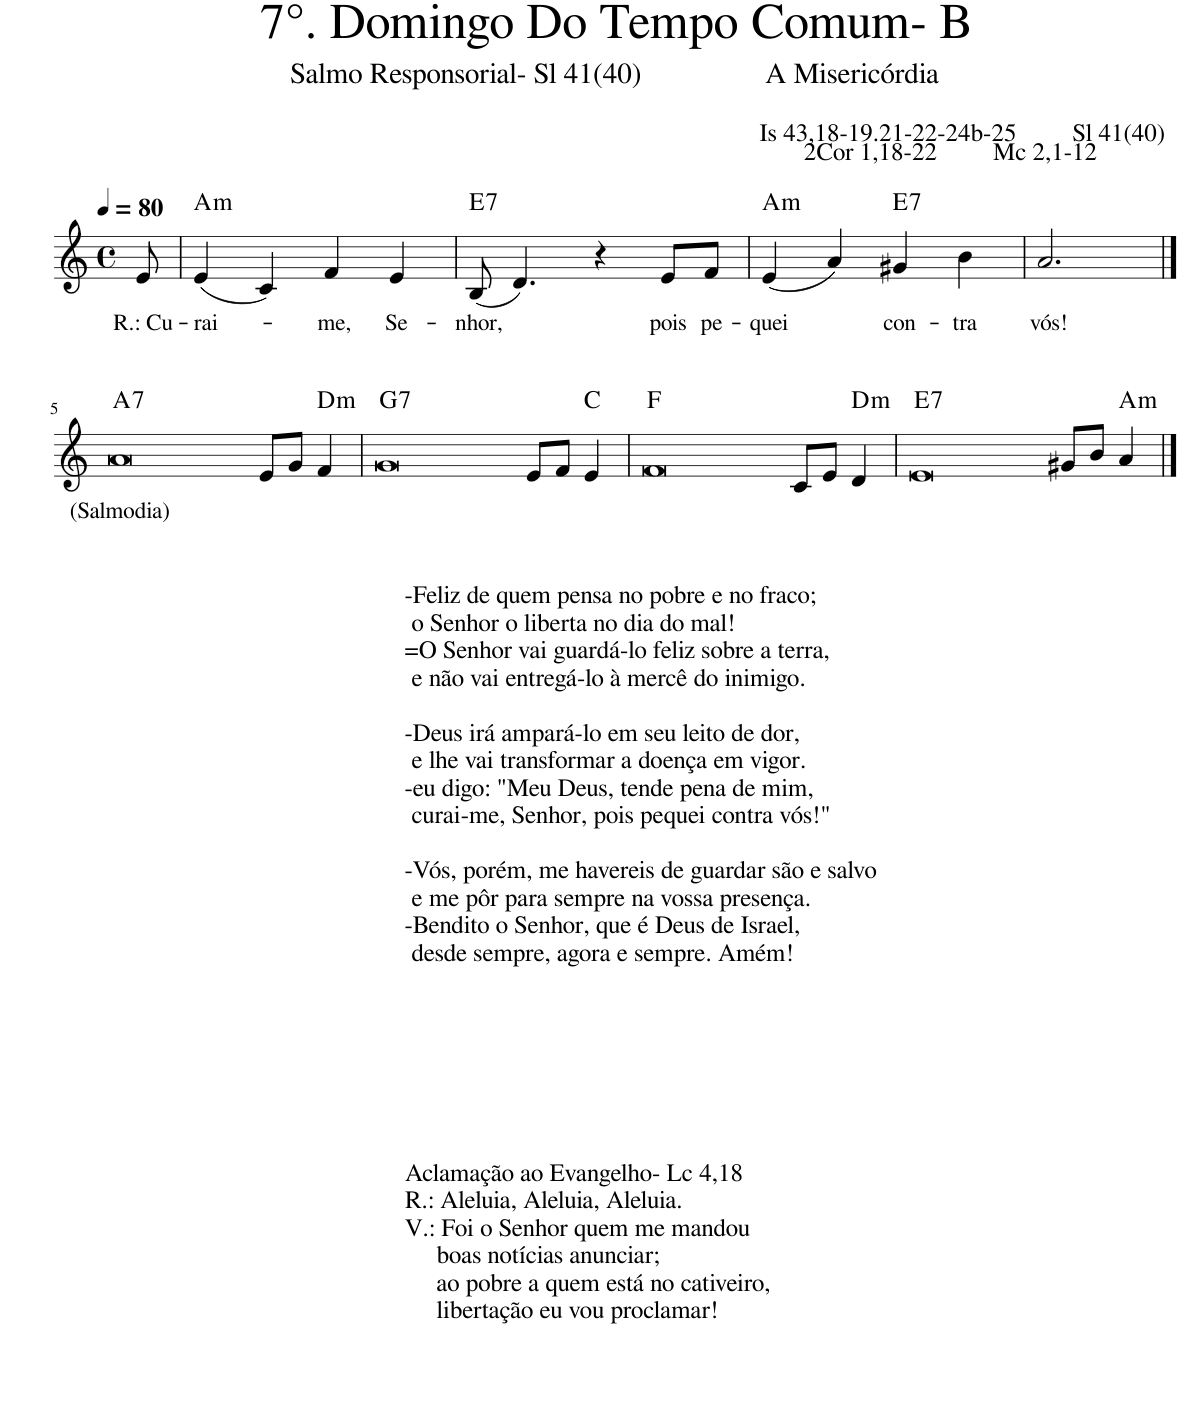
**kern	**text	**harte
*part1	*part1	*part1
*staff1	*staff1	*
*I"Voz	*	*
*I'Vo.	*	*
*clefG2	*	*
*k[]	*	*
*M4/4	*	*
*met(c)	*	*
*MM80	*	*
=	=	=
!	!LO:LY:b	!
8e/	R.: Cu-	.
=1	=1	=1
!	!LO:LY:b	!LO:H:kt=m
(4e/	-rai-	A:min
4c/)	.	.
!	!LO:LY:b	!
4f/	-me,	.
!	!LO:LY:b	!
4e/	Se-	.
=2	=2	=2
!	!LO:LY:b	!LO:H:kt=7
(8B/	-nhor,	E:7
4.d/)	.	.
4r	.	.
!	!LO:LY:b	!
8e/L	pois	.
!	!LO:LY:b	!
8f/J	pe-	.
=3	=3	=3
!	!LO:LY:b	!LO:H:kt=m
(4e/	-quei	A:min
4a/)	.	.
!	!LO:LY:b	!LO:H:kt=7
4g#X/	con-	E:7
!	!LO:LY:b	!
4b\	-tra	.
=4	=4	=4
!	!LO:LY:b	!
2.a/	vós!	.
!!LO:LB:g=z
==5	==5	==5
!LO:TX:b:t=-Feliz de quem pensa no pobre e no fraco;	!	!
!LO:TX:b:t=o Senhor o liberta no dia do mal!	!	!
!LO:TX:b:t==O Senhor vai guardá-lo feliz sobre a terra,	!	!
!LO:TX:b:t=e não vai entregá-lo à mercê do inimigo.	!	!
!LO:TX:b:t=-Deus irá ampará-lo em seu leito de dor,	!	!
!LO:TX:b:t=e lhe vai transformar a doença em vigor.	!	!
!LO:TX:b:t=-eu digo&colon; "Meu Deus, tende pena de mim,	!	!
!LO:TX:b:t=curai-me, Senhor, pois pequei contra vós!"	!	!
!LO:TX:b:t=-Vós, porém, me havereis de guardar são e salvo	!	!
!LO:TX:b:t=e me pôr para sempre na vossa presença.	!	!
!LO:TX:b:t=-Bendito o Senhor, que é Deus de Israel,	!	!
!LO:TX:b:t=desde sempre, agora e sempre. Amém!	!	!
!LO:TX:b:t=Aclamação ao Evangelho- Lc 4,18	!	!
!LO:TX:b:t=R.&colon; Aleluia, Aleluia, Aleluia.	!	!
!LO:TX:b:t=V.&colon; Foi o Senhor quem me mandou	!	!
!LO:TX:b:t=boas notícias anunciar;	!	!
!LO:TX:b:t=ao pobre a quem está no cativeiro,	!	!
!LO:TX:b:t=libertação eu vou proclamar!	!	!
!	!LO:LY:b	!LO:H:kt=7
[1a	(Salmodia)	A:7
1ryy	.	.
8e/L	.	.
8g/J	.	.
!	!	!LO:H:kt=m
4f/	.	D:min
=6	=6	=6
!	!	!LO:H:kt=7
[1g	.	G:7
1a]	.	.
8e/L	.	.
8f/J	.	.
4e/	.	C:maj
=7	=7	=7
[1f	.	F:maj
1g]	.	.
8c/L	.	.
8e/J	.	.
!	!	!LO:H:kt=m
4d/	.	D:min
=8	=8	=8
!	!	!LO:H:kt=7
[1e	.	E:7
1f]	.	.
8g#X/L	.	.
8b/J	.	.
!	!	!LO:H:kt=m
4a/	.	A:min
==9	==9	==9
1e]	.	.
=	=	=
*-	*-	*-
